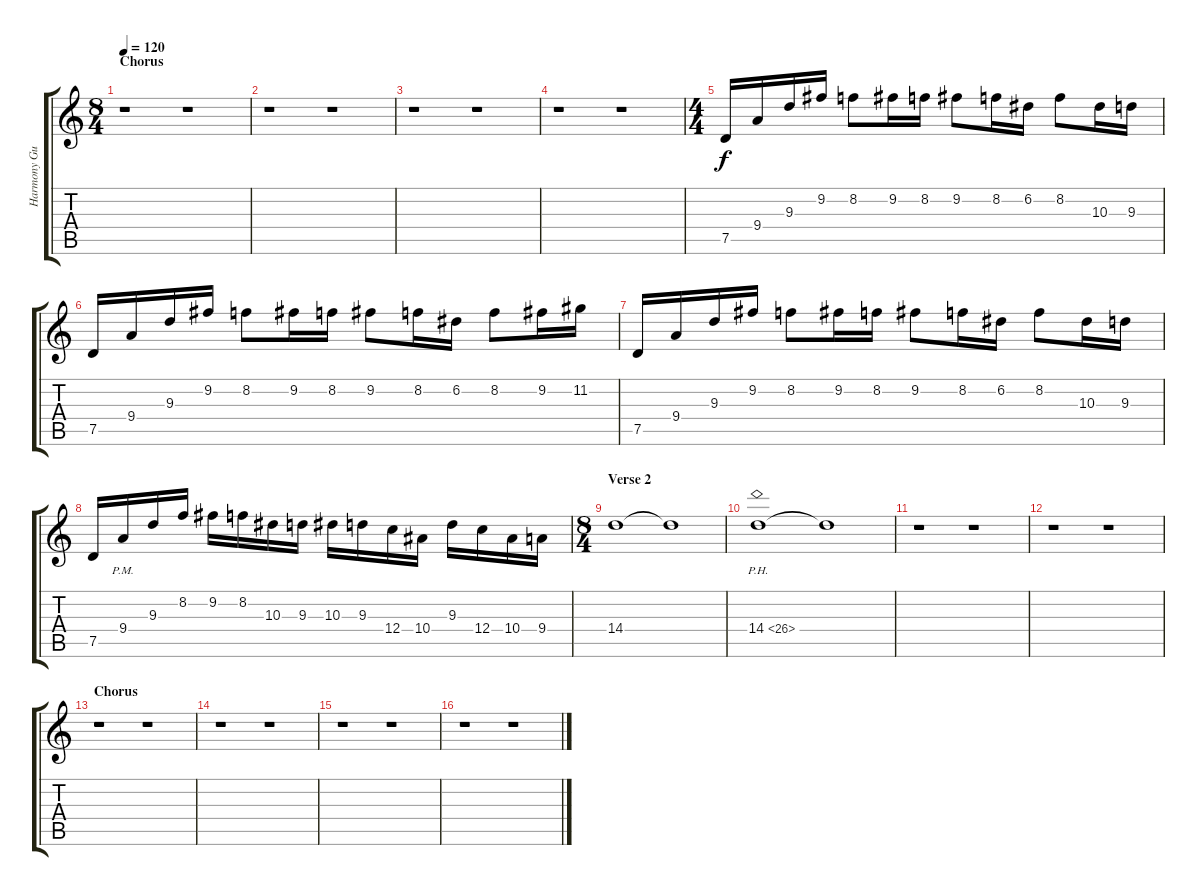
\track ("Harmony Guitar" "Harmony Gu") {instrument overdrivenguitar}
\staff {score tabs}
\tuning (D4 A3 F3 C3 G2 D2) {hide}
\ts (8 4)
\section ("" "Chorus")
\tempo 120
\clef g2
\ks c
r.1{dy f} r.1 |
r.1 r.1 |
r.1 r.1 |
r.1 r.1 |
\ts (4 4)
7.5.16 9.4.16 9.3.16 9.2.16 8.2.8 9.2.16 8.2.16 9.2.8 8.2.16 6.2.16 8.2.8 10.3.16 9.3.16 |
7.5.16 9.4.16 9.3.16 9.2.16 8.2.8 9.2.16 8.2.16 9.2.8 8.2.16 6.2.16 8.2.8 9.2.16 11.2.16 |
7.5.16 9.4.16 9.3.16 9.2.16 8.2.8 9.2.16 8.2.16 9.2.8 8.2.16 6.2.16 8.2.8 10.3.16 9.3.16 |
7.5.16 9.4{pm}.16 9.3.16 8.2.16 9.2.16 8.2.16 10.3.16 9.3.16 10.3.16 9.3.16 12.4.16 10.4.16 9.3.16 12.4.16 10.4.16 9.4.16 |
\ts (8 4)
\section ("" "Verse 2")
14.4.1 14.4{t}.1 |
14.4{ph 12}.1 14.4{t}.1 |
r.1 r.1 |
r.1 r.1 |
\section ("" "Chorus")
r.1 r.1 |
r.1 r.1 |
r.1 r.1 |
r.1 r.1
